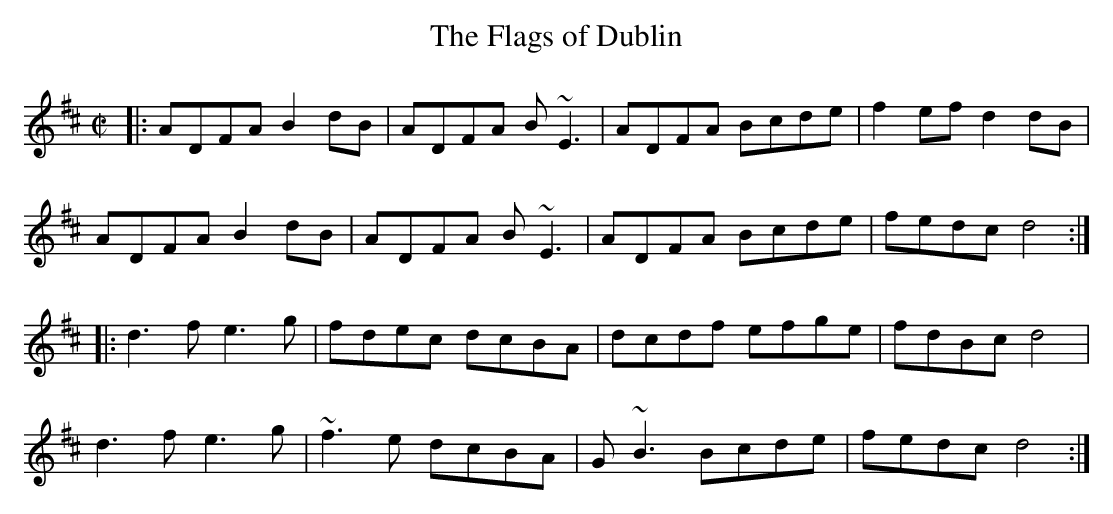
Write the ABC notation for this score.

X:1
T:Flags of Dublin, The
M:C|
K:D
|: ADFA B2dB | ADFA B~E3 | ADFA Bcde | f2ef d2dB |
ADFA B2dB | ADFA B~E3 | ADFA Bcde | fedc d4 :|
|: d3f e3g | fdec dcBA | dcdf efge | fdBc d4 |
d3f e3g | ~f3e dcBA | G~B3 Bcde | fedc d4 :|
